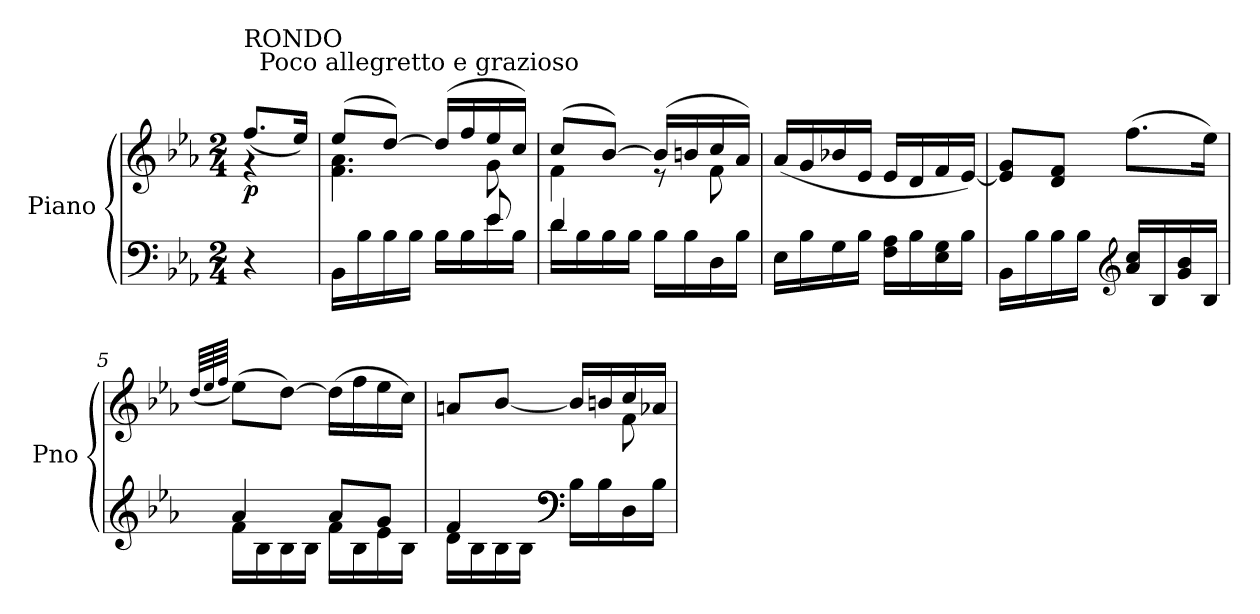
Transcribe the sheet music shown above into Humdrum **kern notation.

**kern	**kern	**dynam
*part1	*part1	*part1
*staff2	*staff1	*staff1/2
*I"Piano	*	*
*I'Pno	*	*
*clefF4	*clefG2	*
*k[b-e-a-]	*k[b-e-a-]	*
*E-:	*E-:	*
*M2/4	*M2/4	*
=	=	=
*	*^	*
!	!LO:TX:a:t=RONDO\n    Poco allegretto e grazioso	!	!
!	!	!	!LO:DY:b
4r	4rg	(8.ff/L	p
.	.	16ee-/Jk)	.
=1	=1	=1	=1
*^	*	*	*
16BB-\LL	4.ryy	(8ee-/L	4.f\ 4.a-\	.
16B-\	.	.	.	.
16B-\	.	[8dd/J)	.	.
16B-\JJ	.	.	.	.
16B-\LL	.	(16dd/LL]	.	.
16B-\	.	16ff/	.	.
16e-\	8e-/	16ee-/	8g\	.
16B-\JJ	.	16cc/JJ)	.	.
=2	=2	=2	=2	=2
16d\LL	4d/	(8cc/L	4f\	.
16B-\	.	.	.	.
16B-\	.	[8b-/J)	.	.
16B-\JJ	.	.	.	.
16B-\LL	4ryy	(16b-/LL]	8re	.
16B-\	.	16bn/	.	.
16D\	.	16cc/	8f\	.
16B-\JJ	.	16a-/JJ)	.	.
*v	*v	*	*	*
*	*v	*v	*
=3	=3	=3
16E-\LL	(16a-/LL	.
16B-\	16g/	.
16G\	16b-X/	.
16B-\JJ	16e-/JJ	.
16F\ 16A-\LL	16e-/LL	.
16B-\	16d/	.
16E-\ 16G\	16f/	.
16B-\JJ	[16e-/JJ)	.
=4	=4	=4
16BB-\LL	8e-/] 8g/L	.
16B-\	.	.
16B-\	8d/ 8f/J	.
16B-\JJ	.	.
*clefG2	*	*
16a-/ 16cc/LL	(8.ff\L	.
16B-/	.	.
16g/ 16b-/	.	.
16B-/JJ	16ee-\Jk)	.
!!LO:LB:g=z
=5	=5	=5
.	(64qdd/LLLL	.
.	64qee-/	.
.	64qff/JJJJ	.
*^	*	*
4a-/	16f\LL	(8ee-\L)	.
.	16B-\	.	.
.	16B-\	[8dd\J)	.
.	16B-\JJ	.	.
8a-/L	16f\LL	(16dd\LL]	.
.	16B-\	16ff\	.
8g/J	16e-\	16ee-\	.
.	16B-\JJ	16cc\JJ)	.
=6	=6	=6	=6
*	*	*^	*
4f/	16d\LL	8an/L	4.ryy	.
.	16B-\	.	.	.
.	16B-\	[8b-/J	.	.
.	16B-\JJ	.	.	.
*clefF4	*	*	*	*
16B-\LL	4ryy	16b-/LL]	.	.
16B-\	.	16bn/	.	.
16D\	.	16cc/	8f\	.
16B-\JJ	.	16a-X/JJ	.	.
*v	*v	*	*	*
*	*v	*v	*
=	=	=
*-	*-	*-
